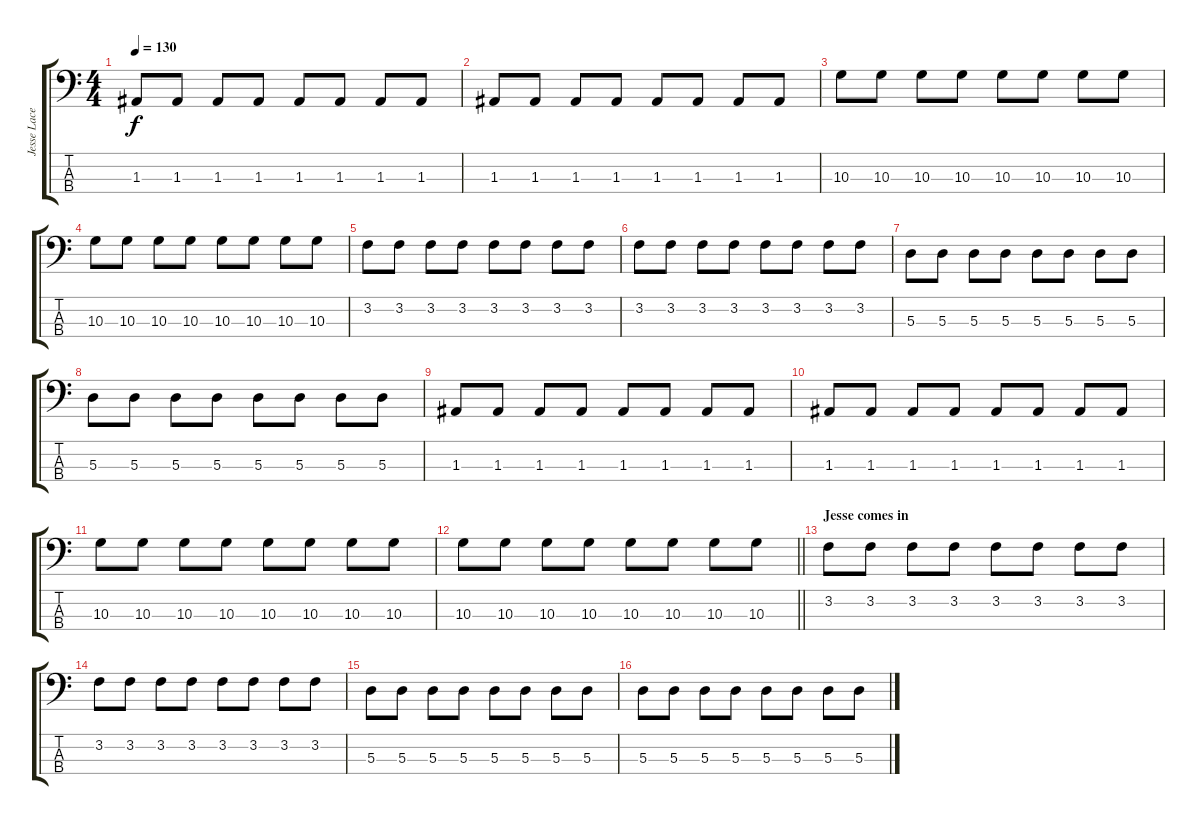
\track ("Jesse Lacey-Bass" "Jesse Lace") {instrument electricbassfinger}
\staff {score tabs}
\tuning (G2 D2 A1 E1) {hide}
\ts (4 4)
\tempo 130
\clef f4
\ks c
1.3.8{dy f} 1.3.8 1.3.8 1.3.8 1.3.8 1.3.8 1.3.8 1.3.8 |
1.3.8 1.3.8 1.3.8 1.3.8 1.3.8 1.3.8 1.3.8 1.3.8 |
10.3.8 10.3.8 10.3.8 10.3.8 10.3.8 10.3.8 10.3.8 10.3.8 |
10.3.8 10.3.8 10.3.8 10.3.8 10.3.8 10.3.8 10.3.8 10.3.8 |
3.2.8 3.2.8 3.2.8 3.2.8 3.2.8 3.2.8 3.2.8 3.2.8 |
3.2.8 3.2.8 3.2.8 3.2.8 3.2.8 3.2.8 3.2.8 3.2.8 |
5.3.8 5.3.8 5.3.8 5.3.8 5.3.8 5.3.8 5.3.8 5.3.8 |
5.3.8 5.3.8 5.3.8 5.3.8 5.3.8 5.3.8 5.3.8 5.3.8 |
1.3.8 1.3.8 1.3.8 1.3.8 1.3.8 1.3.8 1.3.8 1.3.8 |
1.3.8 1.3.8 1.3.8 1.3.8 1.3.8 1.3.8 1.3.8 1.3.8 |
10.3.8 10.3.8 10.3.8 10.3.8 10.3.8 10.3.8 10.3.8 10.3.8 |
\barLineRight lightlight
10.3.8 10.3.8 10.3.8 10.3.8 10.3.8 10.3.8 10.3.8 10.3.8 |
\section ("" "Jesse comes in")
3.2.8 3.2.8 3.2.8 3.2.8 3.2.8 3.2.8 3.2.8 3.2.8 |
3.2.8 3.2.8 3.2.8 3.2.8 3.2.8 3.2.8 3.2.8 3.2.8 |
5.3.8 5.3.8 5.3.8 5.3.8 5.3.8 5.3.8 5.3.8 5.3.8 |
5.3.8 5.3.8 5.3.8 5.3.8 5.3.8 5.3.8 5.3.8 5.3.8
